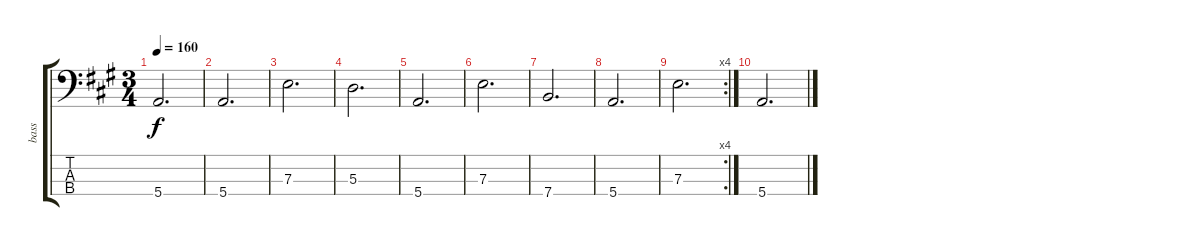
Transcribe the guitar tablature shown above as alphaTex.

\track ("bass" "bass") {instrument electricbassfinger}
\staff {score tabs}
\tuning (G2 D2 A1 E1) {hide}
\ts (3 4)
\tempo 160
\clef f4
\ks a
5.4.2{d dy f} |
5.4.2{d} |
7.3.2{d} |
5.3.2{d} |
5.4.2{d} |
7.3.2{d} |
7.4.2{d} |
5.4.2{d} |
\rc 4
7.3.2{d} |
5.4.2{d}
